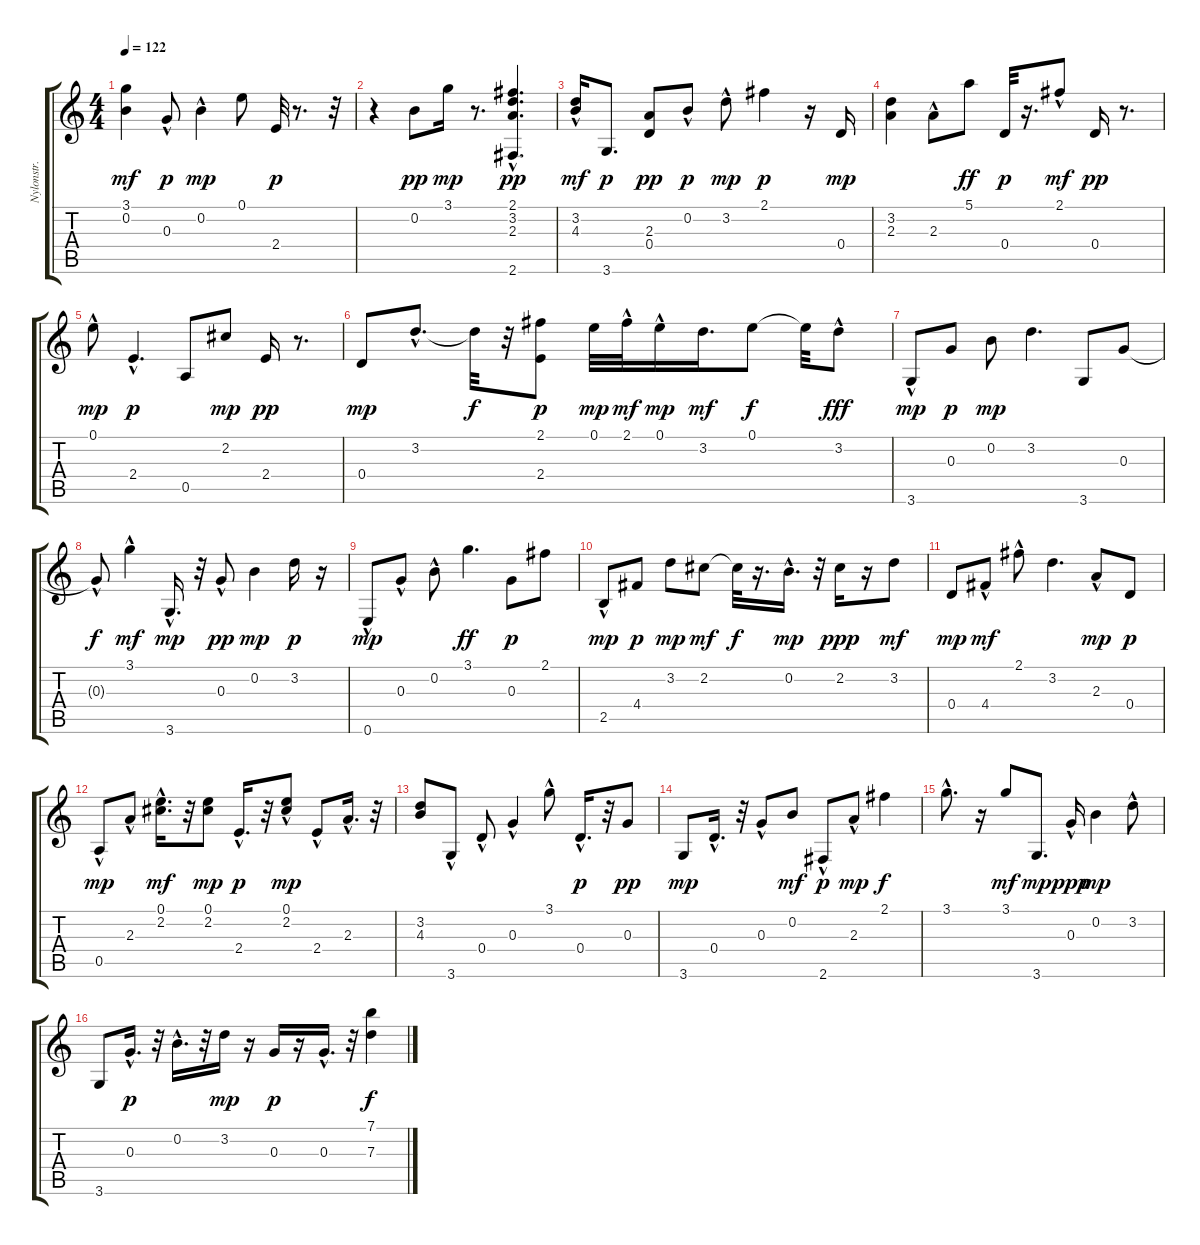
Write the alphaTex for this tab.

\track (" Nylonstr. Gt.*merged" " Nylonstr.") {instrument acousticguitarnylon}
\staff {score tabs}
\tuning (E4 B3 G3 D3 A2 E2) {hide}
\ts (4 4)
\tempo 122
\clef g2
\ks c
(3.1 0.2).4{dy mf} 0.3{hac}.8{dy p} 0.2{hac}.4{dy mp} 0.1.8 2.4.32{dy p} r.8{d} r.32 |
r.4 0.2.8{dy pp} 3.1.16{dy mp} r.8{d} (2.1{hac} 3.2 2.3 2.6).4{d dy pp} |
(3.2{hac} 4.3).16{dy mf} 3.6.8{d dy p} (2.3 0.4).8{dy pp} 0.2{hac}.8{dy p} 3.2{hac}.8{dy mp} 2.1.4{dy p} r.16 0.4.16{dy mp} |
(3.2 2.3).4 2.3{hac}.8 5.1.8{dy ff} 0.4.32{dy p} r.16{d} 2.1{hac}.8{dy mf} 0.4.16{dy pp} r.8{d} |
0.1{hac}.8{dy mp} 2.4{hac}.4{d dy p} 0.5.8 2.2.8{dy mp} 2.4.16{dy pp} r.8{d} |
0.4.8{dy mp} 3.2{hac}.8{d} 3.2{t}.32{dy f} r.32 (2.1 2.4).8{dy p} 0.1.32{dy mp} 2.1{hac}.32{dy mf} 0.1{hac}.16{dy mp} 3.2.16{d dy mf} 0.1.8{dy f} 0.1{t}.32 3.2{hac}.8{dy fff} |
3.6{hac}.8{dy mp} 0.3.8{dy p} 0.2.8{dy mp} 3.2.4{d} 3.6.8 0.3.8 |
0.3{hac t}.8{dy f} 3.1{hac}.4{dy mf} 3.6{hac}.16{d dy mp} r.32 0.3{hac}.8{dy pp} 0.2.4{dy mp} 3.2.16{dy p} r.16 |
0.6{hac}.8{dy mp} 0.3{hac}.8 0.2{hac}.8 3.1.4{d dy ff} 0.3.8{dy p} 2.1.8 |
2.5{hac}.8{dy mp} 4.4.8{dy p} 3.2.8{dy mp} 2.2.8{dy mf} 2.2{t}.32{dy f} r.16{d} 0.2{hac}.16{d dy mp} r.32 2.2.16{dy ppp} r.16 3.2.8{dy mf} |
0.4.8{dy mp} 4.4{hac}.8{dy mf} 2.1{hac}.8 3.2.4{d} 2.3{hac}.8{dy mp} 0.4.8{dy p} |
0.5{hac}.8{dy mp} 2.3{hac}.8 (0.1 2.2{hac}).16{d dy mf} r.32 (0.1 2.2).8{dy mp} 2.4{hac}.16{d dy p} r.32 (0.1{hac} 2.2).8{dy mp} 2.4{hac}.8 2.3{hac}.16{d} r.32 |
(3.2 4.3).8 3.6{hac}.8 0.4{hac}.8 0.3{hac}.4 3.1{hac}.8 0.4{hac}.16{d dy p} r.32 0.3.8{dy pp} |
3.6.8{dy mp} 0.4{hac}.16{d} r.32 0.3{hac}.8 0.2.8{dy mf} 2.6{hac}.8{dy p} 2.3{hac}.8{dy mp} 2.1.4{dy f} |
3.1{hac}.8{d} r.16 3.1.8{dy mf} 3.6.8{d dy mp} 0.3{hac}.16{dy ppp} 0.2.4{dy mp} 3.2{hac}.8 |
3.6.8 0.3{hac}.16{d dy p} r.32 0.2{hac}.16{d} r.32 3.2.16{dy mp} r.16 0.3.16{dy p} r.16 0.3{hac}.16{d} r.32 (7.1 7.3).4{dy f}
